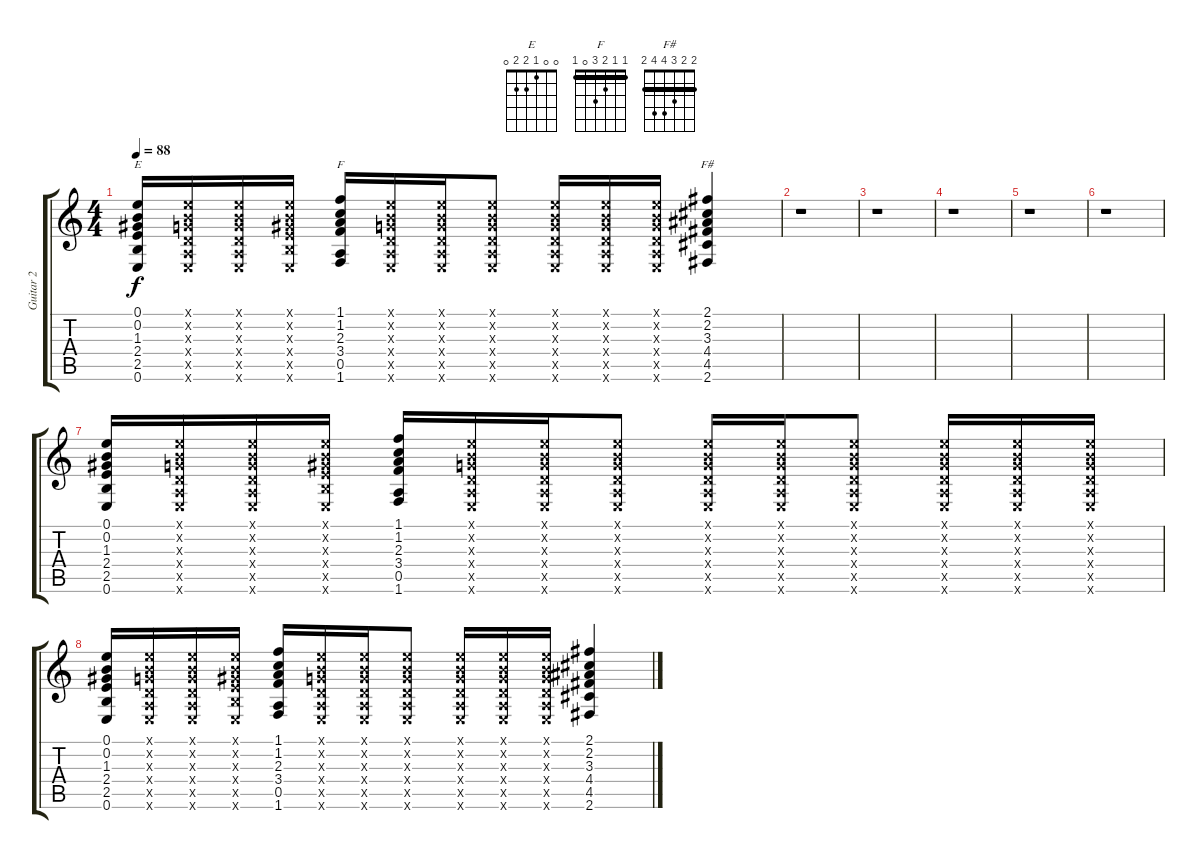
\track ("Guitar 2" "Guitar 2") {instrument acousticguitarnylon}
\staff {score tabs}
\tuning (E4 B3 G3 D3 A2 E2) {hide}
\chord ("E" 0 0 1 2 2 0)
\chord ("F" 1 1 2 3 0 1) {barre 1}
\chord ("F#" 2 2 3 4 4 2) {barre 2}
\ts (4 4)
\tempo 88
\clef g2
\ks c
(0.1 0.2 1.3 2.4 2.5 0.6).16{ch "E" dy f} (0.1{x} 0.2{x} 0.3{x} 0.4{x} 0.5{x} 0.6{x}).16 (0.1{x} 0.2{x} 0.3{x} 0.4{x} 0.5{x} 0.6{x}).16 (0.1{x} 0.2{x} 1.3{x} 2.4{x} 2.5{x} 0.6{x}).16 (1.1 1.2 2.3 3.4 0.5 1.6).16{ch "F"} (0.1{x} 0.2{x} 0.3{x} 0.4{x} 0.5{x} 0.6{x}).16 (0.1{x} 0.2{x} 0.3{x} 0.4{x} 0.5{x} 0.6{x}).16 (0.1{x} 0.2{x} 0.3{x} 0.4{x} 0.5{x} 0.6{x}).8 (0.1{x} 0.2{x} 0.3{x} 0.4{x} 0.5{x} 0.6{x}).16 (0.1{x} 0.2{x} 0.3{x} 0.4{x} 0.5{x} 0.6{x}).16 (0.1{x} 0.2{x} 0.3{x} 0.4{x} 0.5{x} 0.6{x}).16 (2.1 2.2 3.3 4.4 4.5 2.6).4{ch "F#"} |
r.1 |
r.1 |
r.1 |
r.1 |
r.1 |
(0.1 0.2 1.3 2.4 2.5 0.6).16 (0.1{x} 0.2{x} 0.3{x} 0.4{x} 0.5{x} 0.6{x}).16 (0.1{x} 0.2{x} 0.3{x} 0.4{x} 0.5{x} 0.6{x}).16 (0.1{x} 0.2{x} 1.3{x} 2.4{x} 2.5{x} 0.6{x}).16 (1.1 1.2 2.3 3.4 0.5 1.6).16 (0.1{x} 0.2{x} 0.3{x} 0.4{x} 0.5{x} 0.6{x}).16 (0.1{x} 0.2{x} 0.3{x} 0.4{x} 0.5{x} 0.6{x}).16 (0.1{x} 0.2{x} 0.3{x} 0.4{x} 0.5{x} 0.6{x}).8 (0.1{x} 0.2{x} 0.3{x} 0.4{x} 0.5{x} 0.6{x}).16 (0.1{x} 0.2{x} 0.3{x} 0.4{x} 0.5{x} 0.6{x}).16 (0.1{x} 0.2{x} 0.3{x} 0.4{x} 0.5{x} 0.6{x}).8 (0.1{x} 0.2{x} 0.3{x} 0.4{x} 0.5{x} 0.6{x}).16 (0.1{x} 0.2{x} 0.3{x} 0.4{x} 0.5{x} 0.6{x}).16 (0.1{x} 0.2{x} 0.3{x} 0.4{x} 0.5{x} 0.6{x}).16 |
(0.1 0.2 1.3 2.4 2.5 0.6).16 (0.1{x} 0.2{x} 0.3{x} 0.4{x} 0.5{x} 0.6{x}).16 (0.1{x} 0.2{x} 0.3{x} 0.4{x} 0.5{x} 0.6{x}).16 (0.1{x} 0.2{x} 1.3{x} 2.4{x} 2.5{x} 0.6{x}).16 (1.1 1.2 2.3 3.4 0.5 1.6).16 (0.1{x} 0.2{x} 0.3{x} 0.4{x} 0.5{x} 0.6{x}).16 (0.1{x} 0.2{x} 0.3{x} 0.4{x} 0.5{x} 0.6{x}).16 (0.1{x} 0.2{x} 0.3{x} 0.4{x} 0.5{x} 0.6{x}).8 (0.1{x} 0.2{x} 0.3{x} 0.4{x} 0.5{x} 0.6{x}).16 (0.1{x} 0.2{x} 0.3{x} 0.4{x} 0.5{x} 0.6{x}).16 (0.1{x} 0.2{x} 0.3{x} 0.4{x} 0.5{x} 0.6{x}).16 (2.1{ss} 2.2{ss} 3.3{ss} 4.4{ss} 4.5{ss} 2.6{ss}).4
